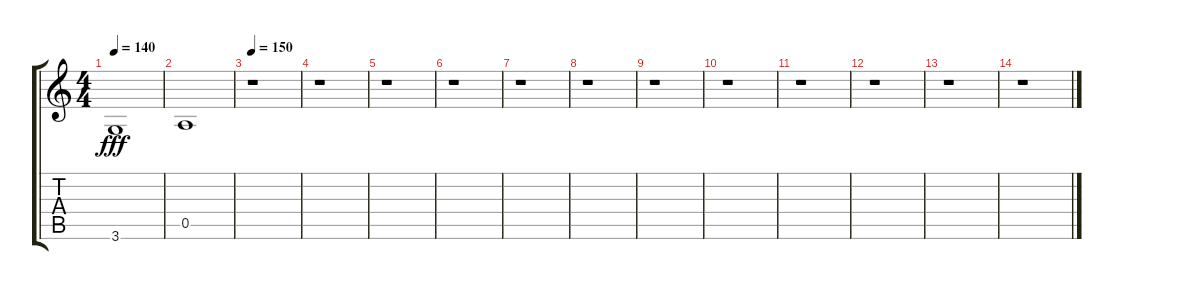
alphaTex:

\track "" {instrument acousticguitarnylon}
\staff {score tabs}
\tuning (E4 B3 G3 D3 A2 E2) {hide}
\ts (4 4)
\tempo 140
\clef g2
\ks c
3.6.1{dy fff} |
0.5.1 |
\tempo 150
r.1 |
r.1 |
r.1 |
r.1 |
r.1 |
r.1 |
r.1 |
r.1 |
r.1 |
r.1 |
r.1 |
r.1
